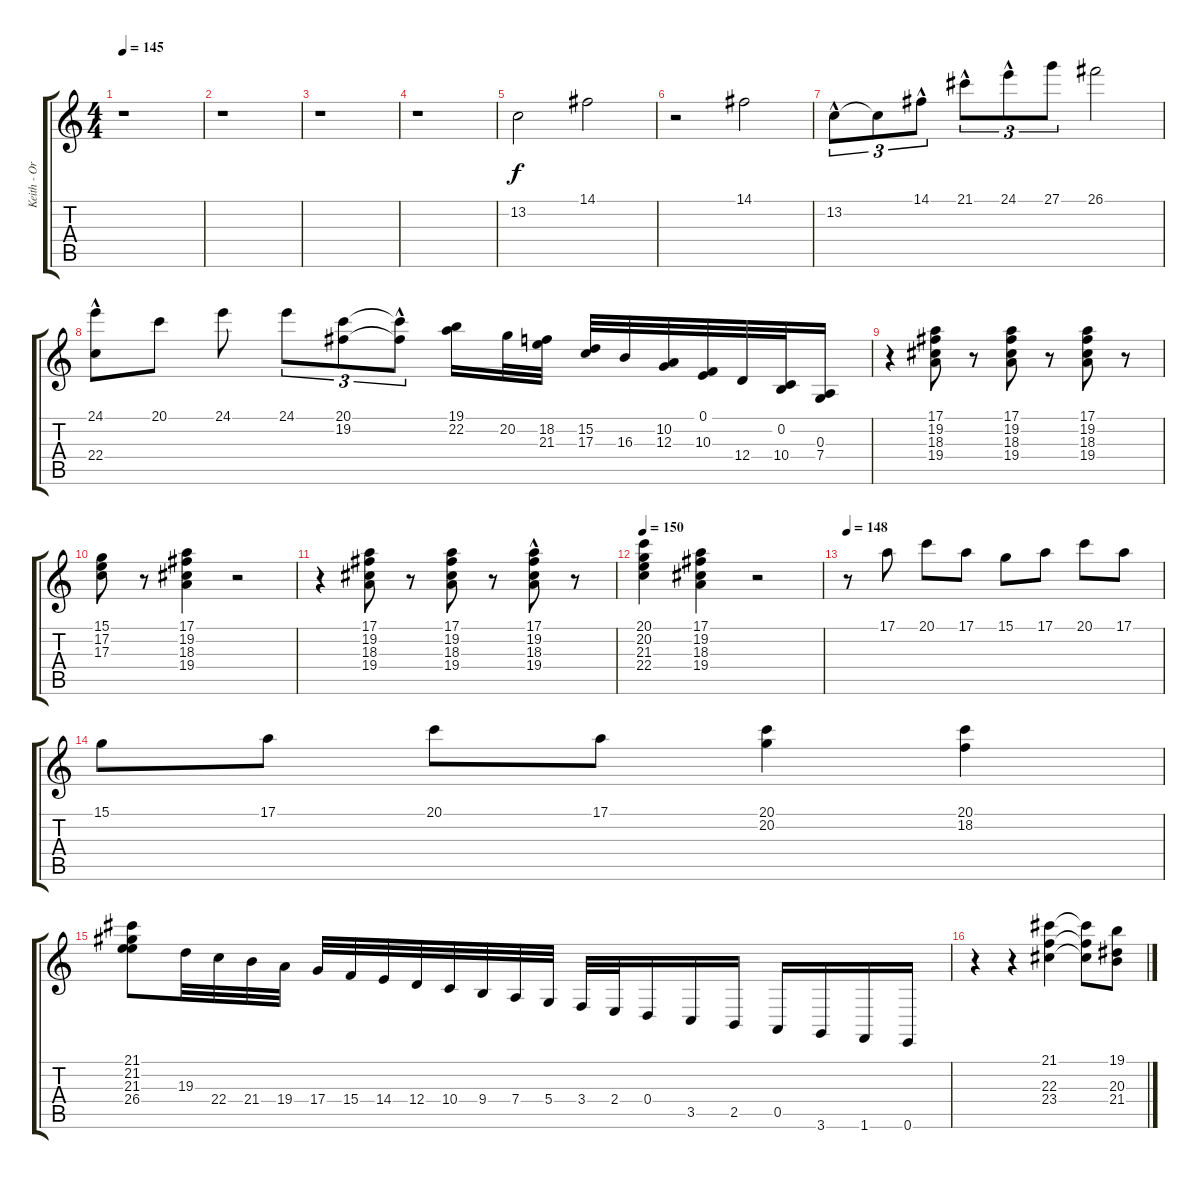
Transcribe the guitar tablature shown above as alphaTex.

\track ("Keith - Organ RH" "Keith - Or") {instrument rockorgan}
\staff {score tabs}
\tuning (E4 B3 G3 D3 A2 E2) {hide}
\ts (4 4)
\tempo 145
\clef g2
\ks c
r.1{dy f instrument rockorgan} |
r.1 |
r.1 |
r.1 |
13.2.2 14.1.2 |
r.2 14.1.2 |
13.2{hac}.8{tu (3 2)} 13.2{t}.8{tu (3 2)} 14.1{hac}.8{tu (3 2)} 21.1{hac}.8{tu (3 2)} 24.1{hac}.8{tu (3 2)} 27.1.8{tu (3 2)} 26.1.2 |
(24.1 22.4{hac}).8 20.1.8 24.1.8 24.1.8{tu (3 2)} (20.1 19.2).8{tu (3 2)} (20.1{hac t} 19.2{t}).8{tu (3 2)} (19.1 22.2).16 20.2.32 (18.2 21.3).32 (15.2 17.3).32 16.3.32 (10.2 12.3).32 (0.1 10.3).32 12.4.32 (0.2 10.4).32 (0.3 7.4).16 |
r.4 (17.1 19.2 18.3 19.4).8 r.8 (17.1 19.2 18.3 19.4).8 r.8 (17.1 19.2 18.3 19.4).8 r.8 |
(15.1 17.2 17.3).8 r.8 (17.1 19.2 18.3 19.4).4 r.2 |
r.4 (17.1 19.2 18.3 19.4).8 r.8 (17.1 19.2 18.3 19.4).8 r.8 (17.1 19.2{hac} 18.3{hac} 19.4{hac}).8 r.8 |
\tempo 150
(20.1 20.2 21.3 22.4).4 (17.1 19.2 18.3 19.4).4 r.2 |
\tempo 148
r.8 17.1.8 20.1.8 17.1.8 15.1.8 17.1.8 20.1.8 17.1.8 |
15.1.8 17.1.8 20.1.8 17.1.8 (20.1 20.2).4 (20.1 18.2).4 |
(21.1 21.2 21.3 26.4).8 19.3.32 22.4.32 21.4.32 19.4.32 17.4.32 15.4.32 14.4.32 12.4.32 10.4.32 9.4.32 7.4.32 5.4.32 3.4.32 2.4.32 0.4.16 3.5.16 2.5.16 0.5.16 3.6.16 1.6.16 0.6.16 |
r.4 r.4 (21.1 22.3 23.4).4 (21.1{t} 22.3{t} 23.4{t}).8 (19.1 20.3 21.4).8
